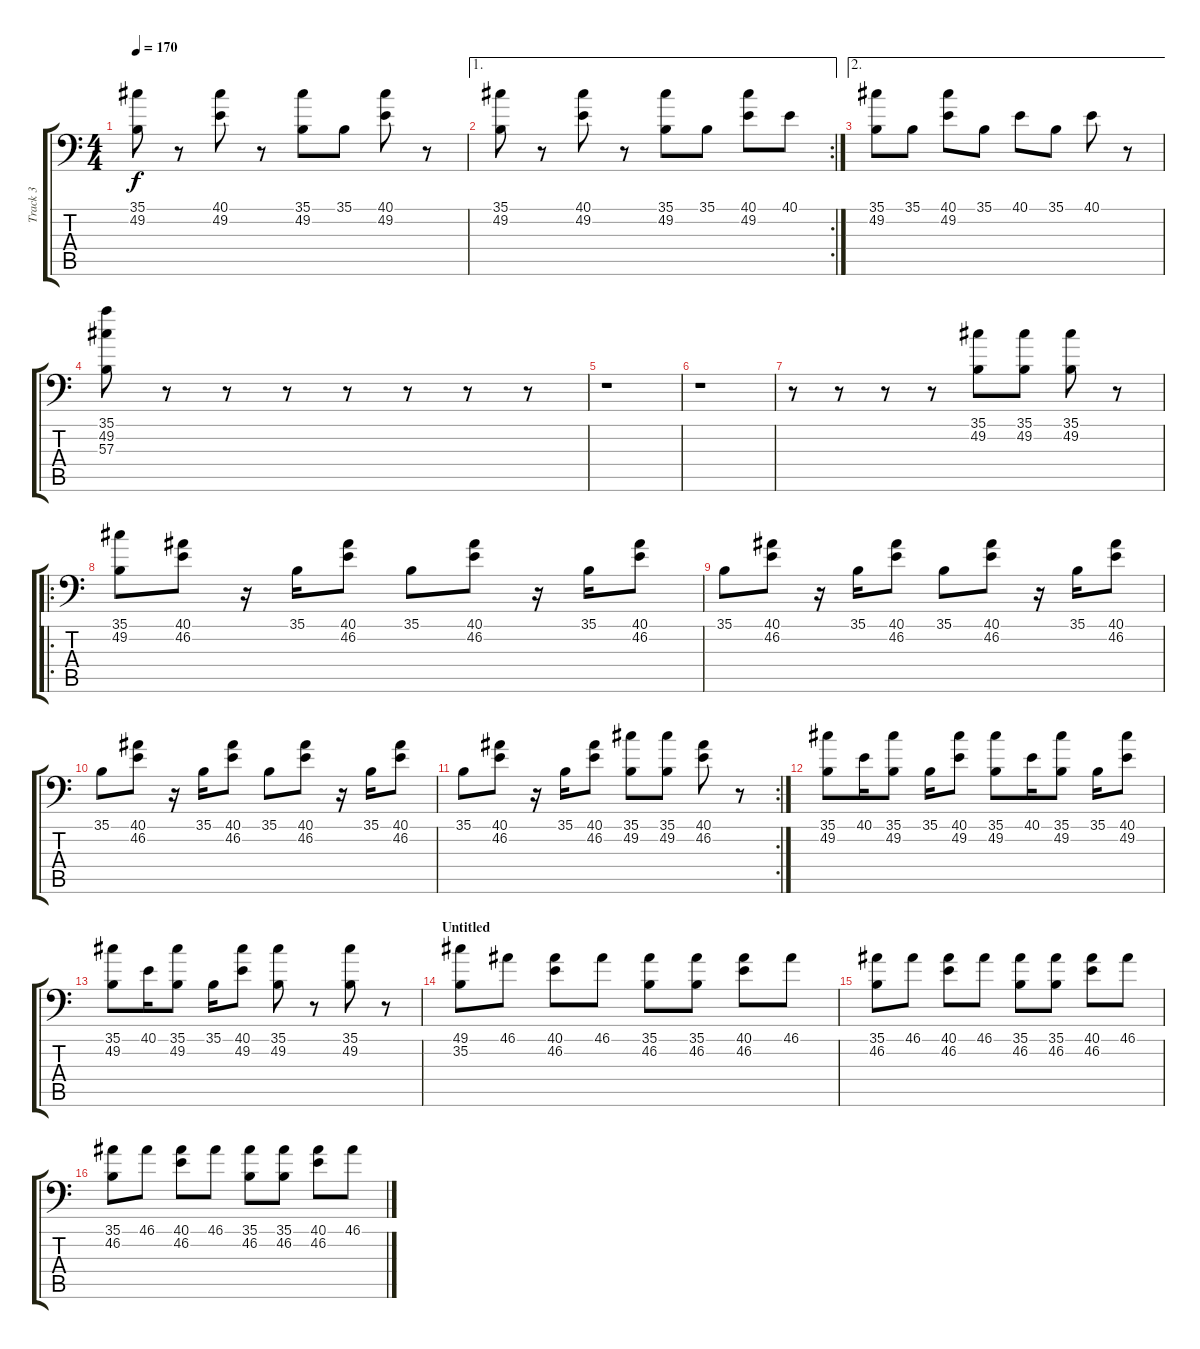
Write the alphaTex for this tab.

\track ("Track 3" "Track 3") {instrument acousticgrandpiano}
\staff {score tabs}
\tuning (C-1 C-1 C-1 C-1 C-1 C-1) {hide}
\ts (4 4)
\tempo 170
\clef f4
\ks c
(35.1 49.2).8{dy f} r.8 (40.1 49.2).8 r.8 (35.1 49.2).8 35.1.8 (40.1 49.2).8 r.8 |
\ae 1
\rc 2
(35.1 49.2).8 r.8 (40.1 49.2).8 r.8 (35.1 49.2).8 35.1.8 (40.1 49.2).8 40.1.8 |
\ae 2
(35.1 49.2).8 35.1.8 (40.1 49.2).8 35.1.8 40.1.8 35.1.8 40.1.8 r.8 |
(35.1 49.2 57.3).8 r.8 r.8 r.8 r.8 r.8 r.8 r.8 |
r.1 |
r.1 |
r.8 r.8 r.8 r.8 (35.1 49.2).8 (35.1 49.2).8 (35.1 49.2).8 r.8 |
\ro
(35.1 49.2).8 (40.1 46.2).8 r.16 35.1.16 (40.1 46.2).8 35.1.8 (40.1 46.2).8 r.16 35.1.16 (40.1 46.2).8 |
35.1.8 (40.1 46.2).8 r.16 35.1.16 (40.1 46.2).8 35.1.8 (40.1 46.2).8 r.16 35.1.16 (40.1 46.2).8 |
35.1.8 (40.1 46.2).8 r.16 35.1.16 (40.1 46.2).8 35.1.8 (40.1 46.2).8 r.16 35.1.16 (40.1 46.2).8 |
\rc 2
35.1.8 (40.1 46.2).8 r.16 35.1.16 (40.1 46.2).8 (35.1 49.2).8 (35.1 49.2).8 (40.1 46.2).8 r.8 |
(35.1 49.2).8 40.1.16 (35.1 49.2).8 35.1.16 (40.1 49.2).8 (35.1 49.2).8 40.1.16 (35.1 49.2).8 35.1.16 (40.1 49.2).8 |
(35.1 49.2).8 40.1.16 (35.1 49.2).8 35.1.16 (40.1 49.2).8 (35.1 49.2).8 r.8 (35.1 49.2).8 r.8 |
\section ("" "Untitled")
(49.1 35.2).8 46.1.8 (40.1 46.2).8 46.1.8 (35.1 46.2).8 (35.1 46.2).8 (40.1 46.2).8 46.1.8 |
(35.1 46.2).8 46.1.8 (40.1 46.2).8 46.1.8 (35.1 46.2).8 (35.1 46.2).8 (40.1 46.2).8 46.1.8 |
(35.1 46.2).8 46.1.8 (40.1 46.2).8 46.1.8 (35.1 46.2).8 (35.1 46.2).8 (40.1 46.2).8 46.1.8
